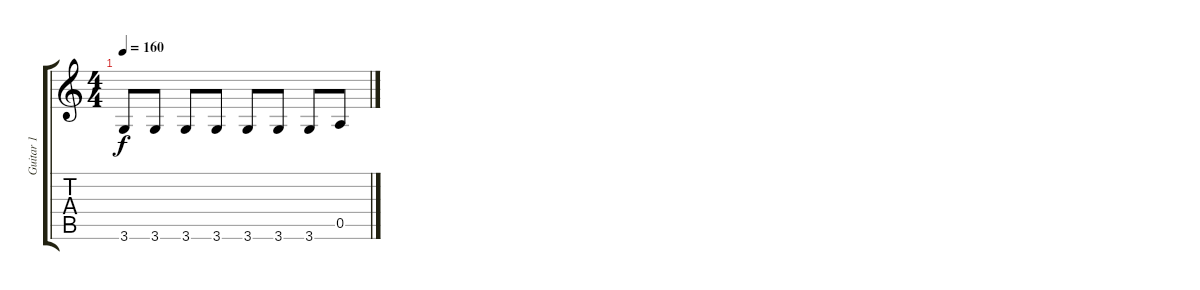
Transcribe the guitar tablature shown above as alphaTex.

\track ("Guitar 1" "Guitar 1") {instrument overdrivenguitar}
\staff {score tabs}
\tuning (E4 B3 G3 D3 A2 E2) {hide}
\ts (4 4)
\tempo 160
\clef g2
\ks c
3.6.8{dy f} 3.6.8 3.6.8 3.6.8 3.6.8 3.6.8 3.6.8 0.5.8
